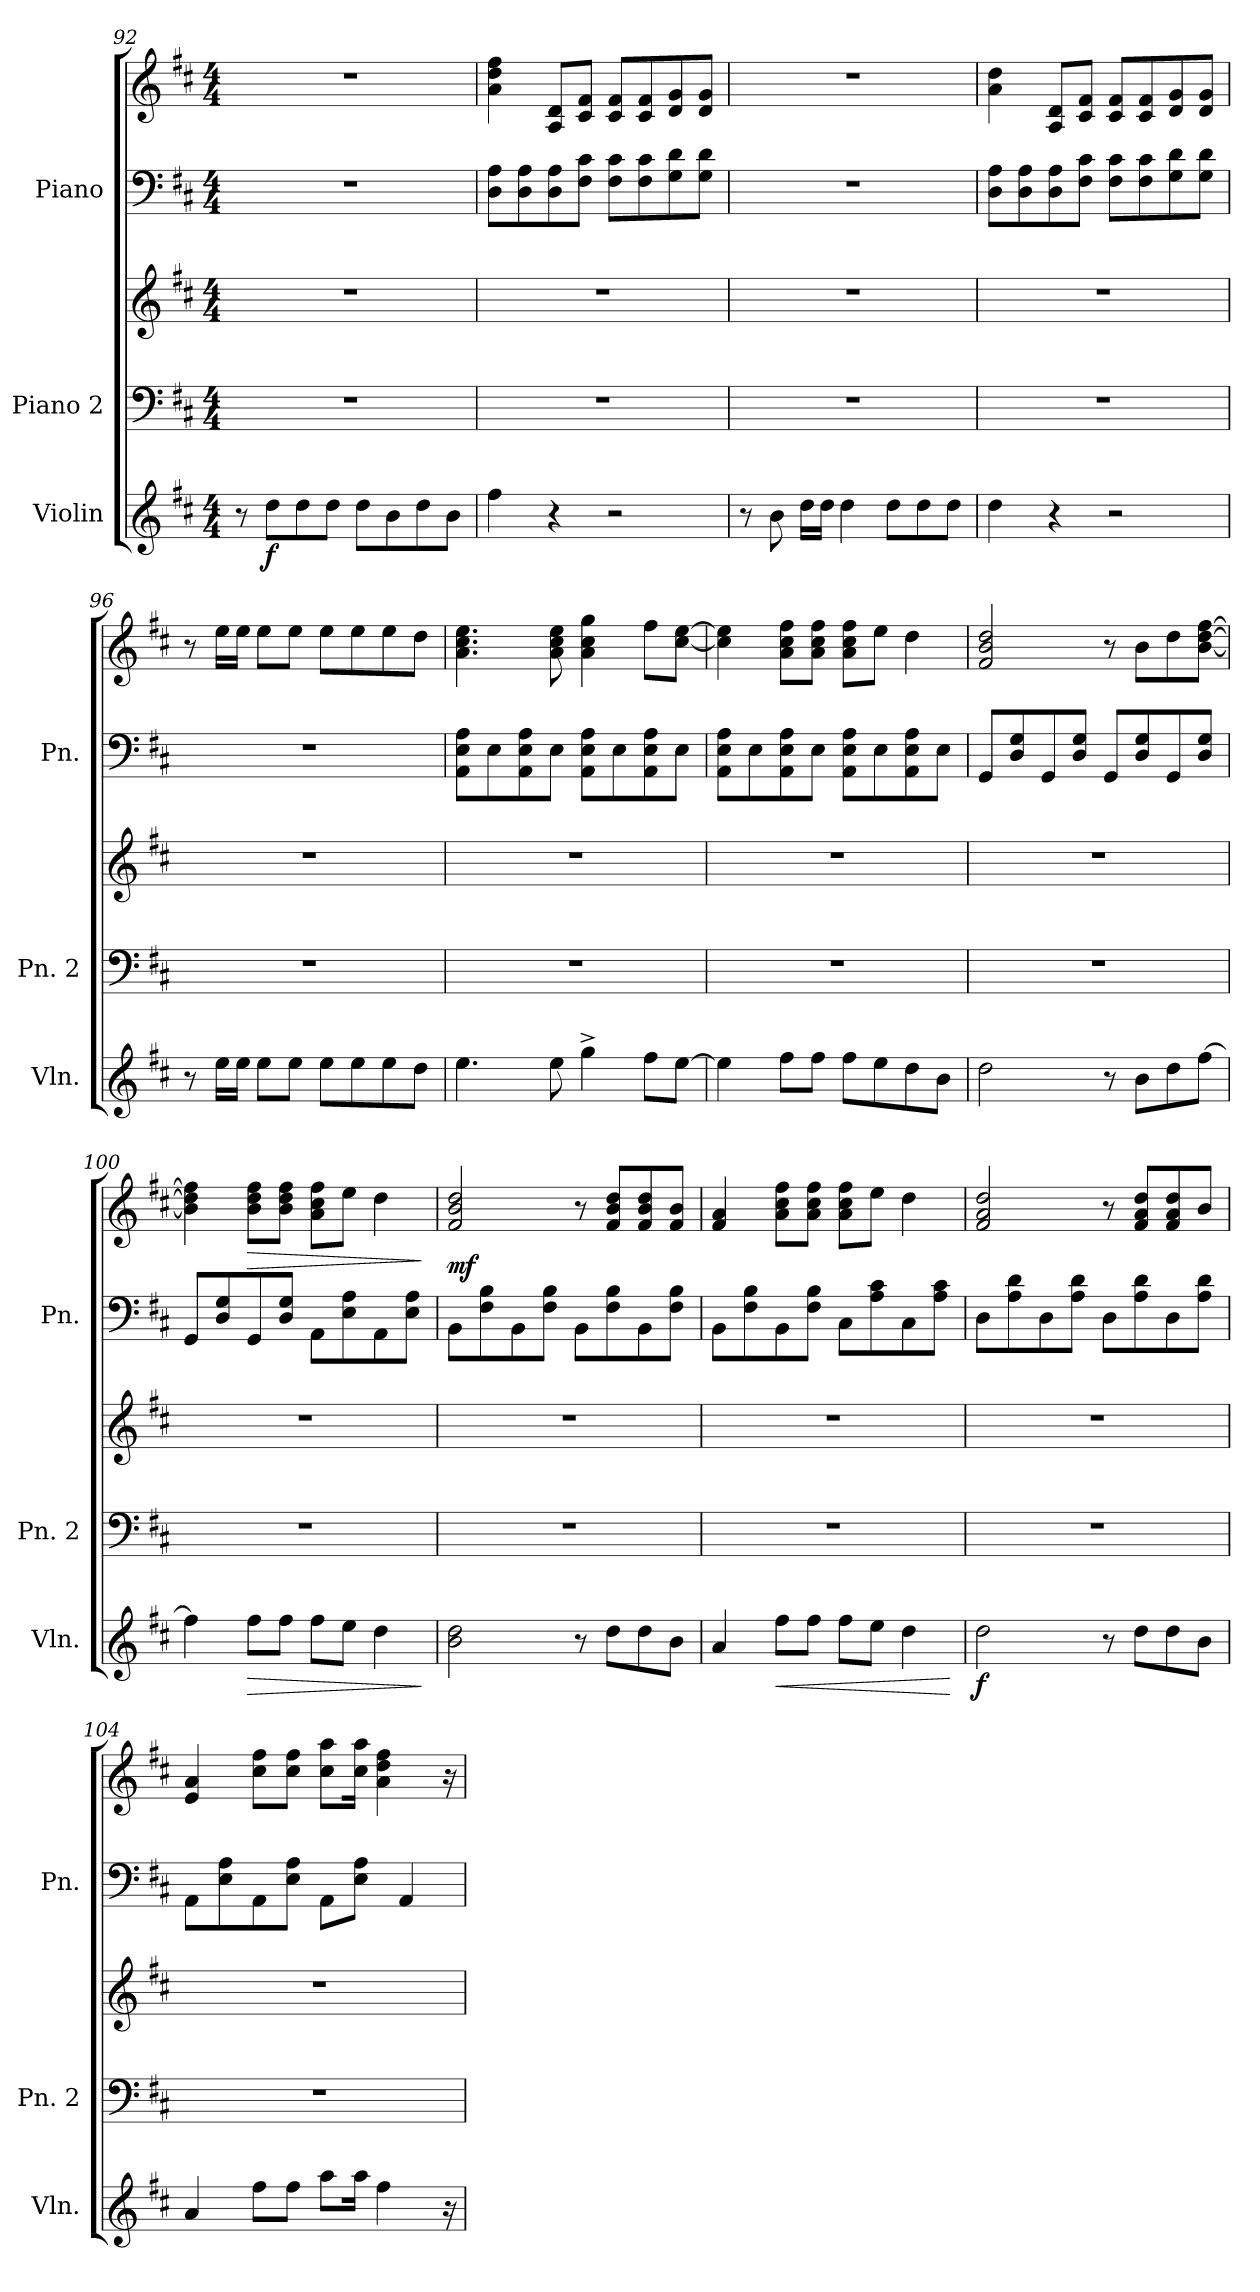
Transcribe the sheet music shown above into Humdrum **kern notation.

**kern	**dynam	**kern	**kern	**kern	**kern	**dynam
*part3	*part3	*part2	*part2	*part1	*part1	*part1
*staff5	*staff5	*staff4	*staff3	*staff2	*staff1	*staff1/2
*I"Violin	*	*I"Piano 2	*	*I"Piano	*	*
*I'Vln.	*	*I'Pn. 2	*	*I'Pn.	*	*
!!LO:LB:g=z
*clefG2	*	*clefF4	*clefG2	*clefF4	*clefG2	*
*k[f#c#]	*	*k[f#c#]	*k[f#c#]	*k[f#c#]	*k[f#c#]	*
*M4/4	*	*M4/4	*M4/4	*M4/4	*M4/4	*
=92	=92	=92	=92	=92	=92	=92
8r	.	1r	1r	1r	1r	.
!	!LO:DY:b	!	!	!	!	!
8dd\L	f	.	.	.	.	.
8dd\	.	.	.	.	.	.
8dd\J	.	.	.	.	.	.
8dd\L	.	.	.	.	.	.
8b\	.	.	.	.	.	.
8dd\	.	.	.	.	.	.
8b\J	.	.	.	.	.	.
=93	=93	=93	=93	=93	=93	=93
4ff#\	.	1r	1r	8D\ 8A\L	4a\ 4dd\ 4ff#\	.
.	.	.	.	8D\ 8A\	.	.
4r	.	.	.	8D\ 8A\	8A/ 8d/L	.
.	.	.	.	8F#\ 8c#\J	8c#/ 8f#/J	.
2r	.	.	.	8F#\ 8c#\L	8c#/ 8f#/L	.
.	.	.	.	8F#\ 8c#\	8c#/ 8f#/	.
.	.	.	.	8G\ 8d\	8d/ 8g/	.
.	.	.	.	8G\ 8d\J	8d/ 8g/J	.
=94	=94	=94	=94	=94	=94	=94
8r	.	1r	1r	1r	1r	.
8b\	.	.	.	.	.	.
16dd\LL	.	.	.	.	.	.
16dd\JJ	.	.	.	.	.	.
4dd\	.	.	.	.	.	.
8dd\L	.	.	.	.	.	.
8dd\	.	.	.	.	.	.
8dd\J	.	.	.	.	.	.
=95	=95	=95	=95	=95	=95	=95
4dd\	.	1r	1r	8D\ 8A\L	4a\ 4dd\	.
.	.	.	.	8D\ 8A\	.	.
4r	.	.	.	8D\ 8A\	8A/ 8d/L	.
.	.	.	.	8F#\ 8c#\J	8c#/ 8f#/J	.
2r	.	.	.	8F#\ 8c#\L	8c#/ 8f#/L	.
.	.	.	.	8F#\ 8c#\	8c#/ 8f#/	.
.	.	.	.	8G\ 8d\	8d/ 8g/	.
.	.	.	.	8G\ 8d\J	8d/ 8g/J	.
=96	=96	=96	=96	=96	=96	=96
8r	.	1r	1r	1r	8r	.
16ee\LL	.	.	.	.	16ee\LL	.
16ee\JJ	.	.	.	.	16ee\JJ	.
8ee\L	.	.	.	.	8ee\L	.
8ee\J	.	.	.	.	8ee\J	.
8ee\L	.	.	.	.	8ee\L	.
8ee\	.	.	.	.	8ee\	.
8ee\	.	.	.	.	8ee\	.
8dd\J	.	.	.	.	8dd\J	.
=97	=97	=97	=97	=97	=97	=97
4.ee\	.	1r	1r	8AA\ 8E\ 8A\L	4.a\ 4.cc#\ 4.ee\	.
.	.	.	.	8E\	.	.
.	.	.	.	8AA\ 8E\ 8A\	.	.
8ee\	.	.	.	8E\J	8a\ 8cc#\ 8ee\	.
4gg^\	.	.	.	8AA\ 8E\ 8A\L	4a\ 4cc#\ 4gg\	.
.	.	.	.	8E\	.	.
8ff#\L	.	.	.	8AA\ 8E\ 8A\	8ff#\L	.
[8ee\J	.	.	.	8E\J	[8cc#\ [8ee\J	.
!!LO:PB:g=z
=98	=98	=98	=98	=98	=98	=98
4ee\]	.	1r	1r	8AA\ 8E\ 8A\L	4cc#\] 4ee\]	.
.	.	.	.	8E\	.	.
8ff#\L	.	.	.	8AA\ 8E\ 8A\	8a\ 8cc#\ 8ff#\L	.
8ff#\J	.	.	.	8E\J	8a\ 8cc#\ 8ff#\J	.
8ff#\L	.	.	.	8AA\ 8E\ 8A\L	8a\ 8cc#\ 8ff#\L	.
8ee\	.	.	.	8E\	8ee\J	.
8dd\	.	.	.	8AA\ 8E\ 8A\	4dd\	.
8b\J	.	.	.	8E\J	.	.
=99	=99	=99	=99	=99	=99	=99
2dd\	.	1r	1r	8GG/L	2f#/ 2b/ 2dd/	.
.	.	.	.	8D/ 8G/	.	.
.	.	.	.	8GG/	.	.
.	.	.	.	8D/ 8G/J	.	.
8r	.	.	.	8GG/L	8r	.
8b\L	.	.	.	8D/ 8G/	8b\L	.
8dd\	.	.	.	8GG/	8dd\	.
[8ff#\J	.	.	.	8D/ 8G/J	[8b\ [8dd\ [8ff#\J	.
=100	=100	=100	=100	=100	=100	=100
4ff#\]	.	1r	1r	8GG/L	4b\] 4dd\] 4ff#\]	.
.	.	.	.	8D/ 8G/	.	.
!	!LO:HP:b	!	!	!	!	!LO:HP:b
8ff#\L	>	.	.	8GG/	8b\ 8dd\ 8ff#\L	>
8ff#\J	.	.	.	8D/ 8G/J	8b\ 8dd\ 8ff#\J	.
8ff#\L	.	.	.	8AA\L	8a\ 8cc#\ 8ff#\L	.
8ee\J	.	.	.	8E\ 8A\	8ee\J	.
4dd\	.	.	.	8AA\	4dd\	.
.	.	.	.	8E\ 8A\J	.	.
.	]	.	.	.	.	]
=101	=101	=101	=101	=101	=101	=101
!	!	!	!	!	!	!LO:DY:a=2
2b\ 2dd\	.	1r	1r	8BB\L	2f#/ 2b/ 2dd/	mf
.	.	.	.	8F#\ 8B\	.	.
.	.	.	.	8BB\	.	.
.	.	.	.	8F#\ 8B\J	.	.
8r	.	.	.	8BB\L	8r	.
8dd\L	.	.	.	8F#\ 8B\	8f#/ 8b/ 8dd/L	.
8dd\	.	.	.	8BB\	8f#/ 8b/ 8dd/	.
8b\J	.	.	.	8F#\ 8B\J	8f#/ 8b/J	.
=102	=102	=102	=102	=102	=102	=102
4a/	.	1r	1r	8BB\L	4f#/ 4a/	.
.	.	.	.	8F#\ 8B\	.	.
!	!LO:HP:b	!	!	!	!	!
8ff#\L	<	.	.	8BB\	8a\ 8cc#\ 8ff#\L	.
8ff#\J	.	.	.	8F#\ 8B\J	8a\ 8cc#\ 8ff#\J	.
8ff#\L	.	.	.	8C#\L	8a\ 8cc#\ 8ff#\L	.
8ee\J	.	.	.	8A\ 8c#\	8ee\J	.
4dd\	.	.	.	8C#\	4dd\	.
.	.	.	.	8A\ 8c#\J	.	.
.	[	.	.	.	.	.
!!LO:LB:g=z
=103	=103	=103	=103	=103	=103	=103
!	!LO:DY:b	!	!	!	!	!
2dd\	f	1r	1r	8D\L	2f#/ 2a/ 2dd/	.
.	.	.	.	8A\ 8d\	.	.
.	.	.	.	8D\	.	.
.	.	.	.	8A\ 8d\J	.	.
8r	.	.	.	8D\L	8r	.
8dd\L	.	.	.	8A\ 8d\	8f#/ 8a/ 8dd/L	.
8dd\	.	.	.	8D\	8f#/ 8a/ 8dd/	.
8b\J	.	.	.	8A\ 8d\J	8b/J	.
=104	=104	=104	=104	=104	=104	=104
4a/	.	1r	1r	8AA\L	4e/ 4a/	.
.	.	.	.	8E\ 8A\	.	.
8ff#\L	.	.	.	8AA\	8cc#\ 8ff#\L	.
8ff#\J	.	.	.	8E\ 8A\J	8cc#\ 8ff#\J	.
8aa\L	.	.	.	8AA\L	8cc#\ 8aa\L	.
16aa\Jk	.	.	.	8E\ 8A\J	16cc#\ 16aa\Jk	.
4ff#\	.	.	.	.	4a\ 4dd\ 4ff#\	.
.	.	.	.	4AA/	.	.
16r	.	.	.	.	16r	.
=	=	=	=	=	=	=
*-	*-	*-	*-	*-	*-	*-
